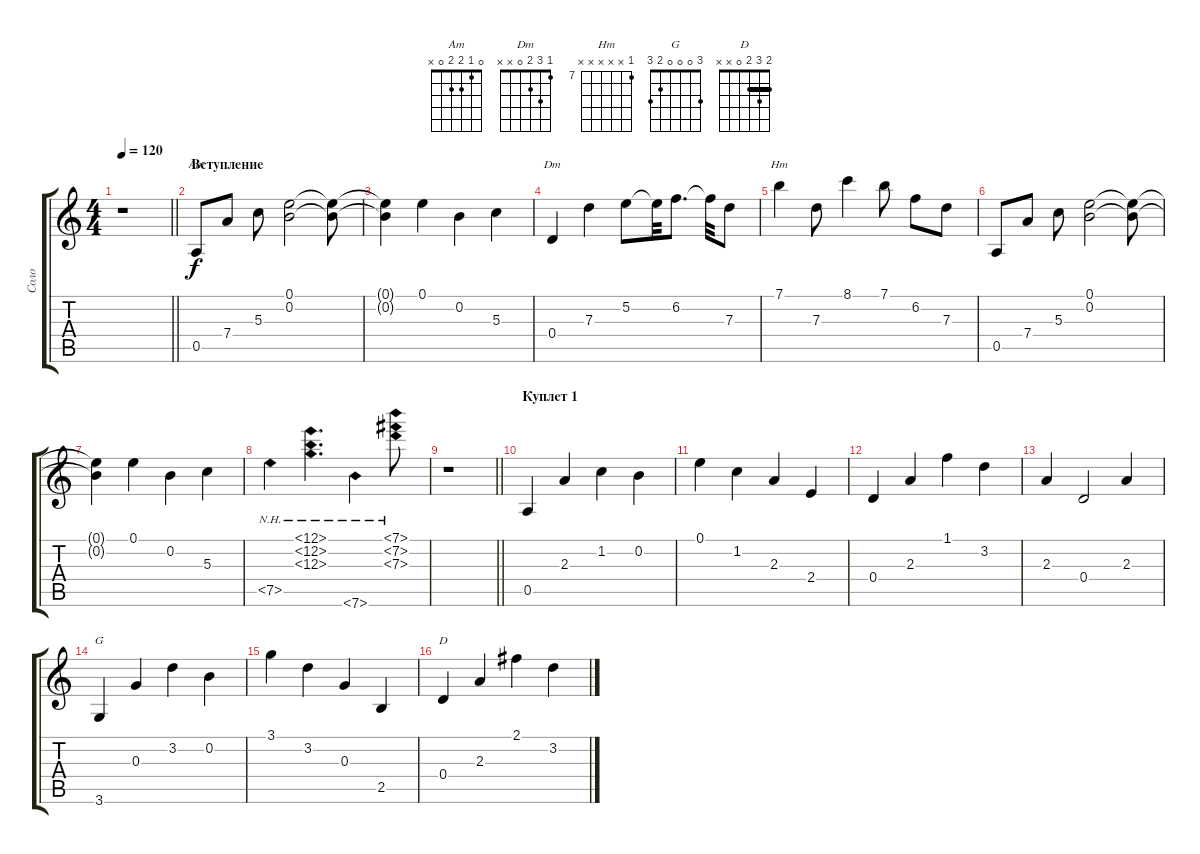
\track ("Соло" "Соло") {instrument distortionguitar}
\staff {score tabs}
\tuning (E4 B3 G3 D3 A2 E2) {hide}
\chord ("Am" 0 1 2 2 0 x)
\chord ("Dm" 1 3 2 0 x x)
\chord ("Hm" 7 x x x x x) {firstfret 7}
\chord ("G" 3 0 0 0 2 3)
\chord ("D" 2 3 2 0 x x) {barre 2}
\ts (4 4)
\tempo 120
\clef g2
\barLineRight lightlight
\ks c
r.1{dy f instrument distortionguitar} |
\section ("" "Вступление")
0.5.8{ch "Am" instrument electricguitarclean} 7.4.8 5.3.8 (0.1 0.2).2 (0.1{t} 0.2{t}).8 |
(0.1{t} 0.2{t}).4 0.1.4 0.2.4 5.3.4 |
0.4.4{ch "Dm"} 7.3.4 5.2.8 5.2{t}.32 6.2.8{d} 6.2{t}.32 7.3.8 |
7.1.4{ch "Hm"} 7.3.8 8.1.4 7.1.8 6.2.8 7.3.8 |
0.5.8 7.4.8 5.3.8 (0.1 0.2).2 (0.1{t} 0.2{t}).8 |
(0.1{t} 0.2{t}).4 0.1.4 0.2.4 5.3.4 |
7.5{nh}.4 (12.1{nh} 12.2{nh} 12.3{nh}).4{d} 7.6{nh}.4 (7.1{nh} 7.2{nh} 7.3{nh}).8 |
\barLineRight lightlight
r.1 |
\section ("" "Куплет 1")
0.5.4 2.3.4 1.2.4 0.2.4 |
0.1.4 1.2.4 2.3.4 2.4.4 |
0.4.4 2.3.4 1.1.4 3.2.4 |
2.3.4 0.4.2 2.3.4 |
3.6.4{ch "G"} 0.3.4 3.2.4 0.2.4 |
3.1.4 3.2.4 0.3.4 2.5.4 |
0.4.4{ch "D"} 2.3.4 2.1.4 3.2.4
